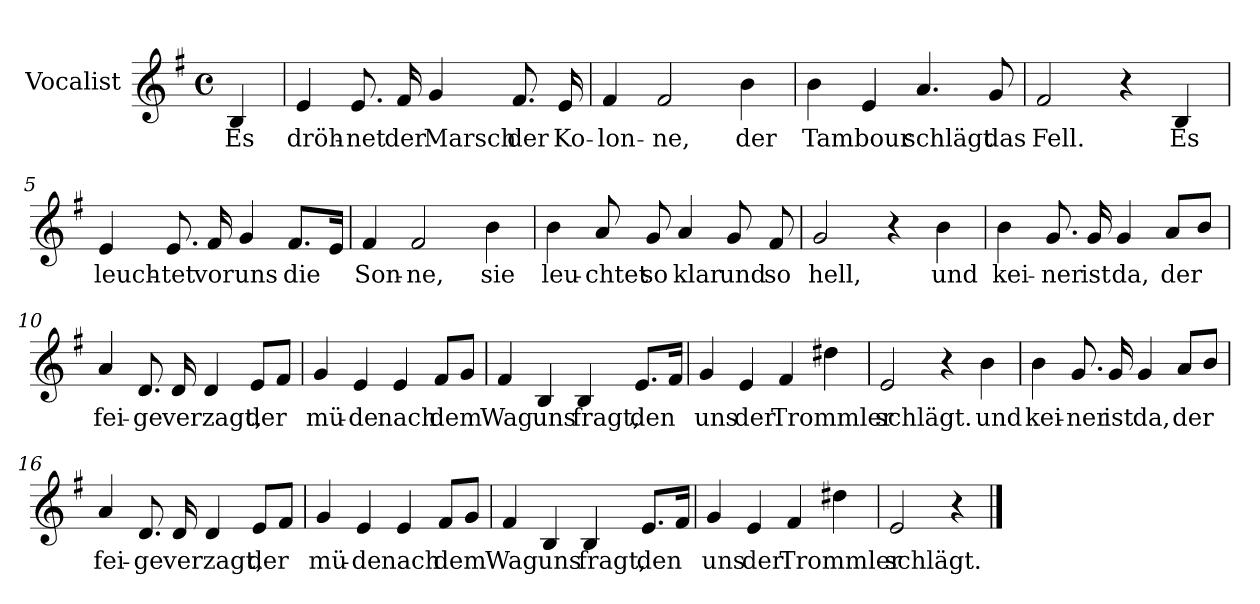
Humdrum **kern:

**kern	**text
*part1	*part1
*staff1	*staff1
*I"Vocalist	*
*k[f#]	*
*e:	*
*M4/4	*
*met(c)	*
=	=
4B	Es
=1	=1
4e	dröh-
8.e	-net
16f#	der
4g	Marsch
8.f#	der
16e	Ko-
=2	=2
4f#	-lon-
2f#	-ne,
4b	der
=3	=3
4b	Tambour
4e	.
4.a	schlägt
8g	das
=4	=4
2f#	Fell.
4r	.
4B	Es
=5	=5
4e	leuch-
8.e	-tet
16f#	vor
4g	uns
8.f#L	die
16eJk	.
=6	=6
4f#	Son-
2f#	-ne,
4b	sie
=7	=7
4b	leu-
8a	-chtet
8g	so
4a	klar
8g	und
8f#	so
=8	=8
2g	hell,
4r	.
4b	und
=9	=9
4b	kei-
8.g	-ner
16g	ist
4g	da,
8aL	der
8bJ	.
=10	=10
4a	fei-
8.d	-ge
16d	verzagt,
4d	.
8eL	der
8f#J	.
=11	=11
4g	mü-
4e	-de
4e	nach
8f#L	dem
8gJ	.
=12	=12
4f#	Wag
4B	uns
4B	fragt,
8.eL	den
16f#Jk	.
=13	=13
4g	uns
4e	der
4f#	Trommler
4dd#X	.
=14	=14
2e	schlägt.
4r	.
4b	und
=15	=15
4b	kei-
8.g	-ner
16g	ist
4g	da,
8aL	der
8bJ	.
=16	=16
4a	fei-
8.d	-ge
16d	verzagt,
4d	.
8eL	der
8f#J	.
=17	=17
4g	mü-
4e	-de
4e	nach
8f#L	dem
8gJ	.
=18	=18
4f#	Wag
4B	uns
4B	fragt,
8.eL	den
16f#Jk	.
=19	=19
4g	uns
4e	der
4f#	Trommler
4dd#X	.
=20	=20
2e	schlägt.
4r	.
==	==
*-	*-
